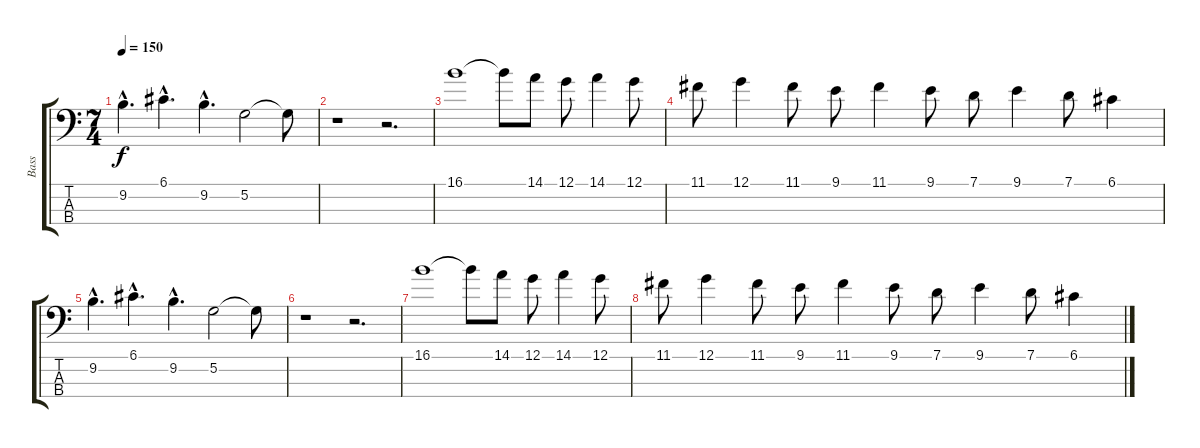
\track ("Bass" "Bass") {instrument electricguitarclean}
\staff {score tabs}
\tuning (G2 D2 A1 E1) {hide}
\ts (7 4)
\tempo 150
\clef f4
\ks c
9.2{hac}.4{d dy f} 6.1{hac}.4{d} 9.2{hac}.4{d} 5.2.2 5.2{t}.8 |
r.1 r.2{d} |
16.1.1 16.1{t}.8 14.1.8 12.1.8 14.1.4 12.1.8 |
11.1.8 12.1.4 11.1.8 9.1.8 11.1.4 9.1.8 7.1.8 9.1.4 7.1.8 6.1.4 |
9.2{hac}.4{d} 6.1{hac}.4{d} 9.2{hac}.4{d} 5.2.2 5.2{t}.8 |
r.1 r.2{d} |
16.1.1 16.1{t}.8 14.1.8 12.1.8 14.1.4 12.1.8 |
11.1.8 12.1.4 11.1.8 9.1.8 11.1.4 9.1.8 7.1.8 9.1.4 7.1.8 6.1.4
